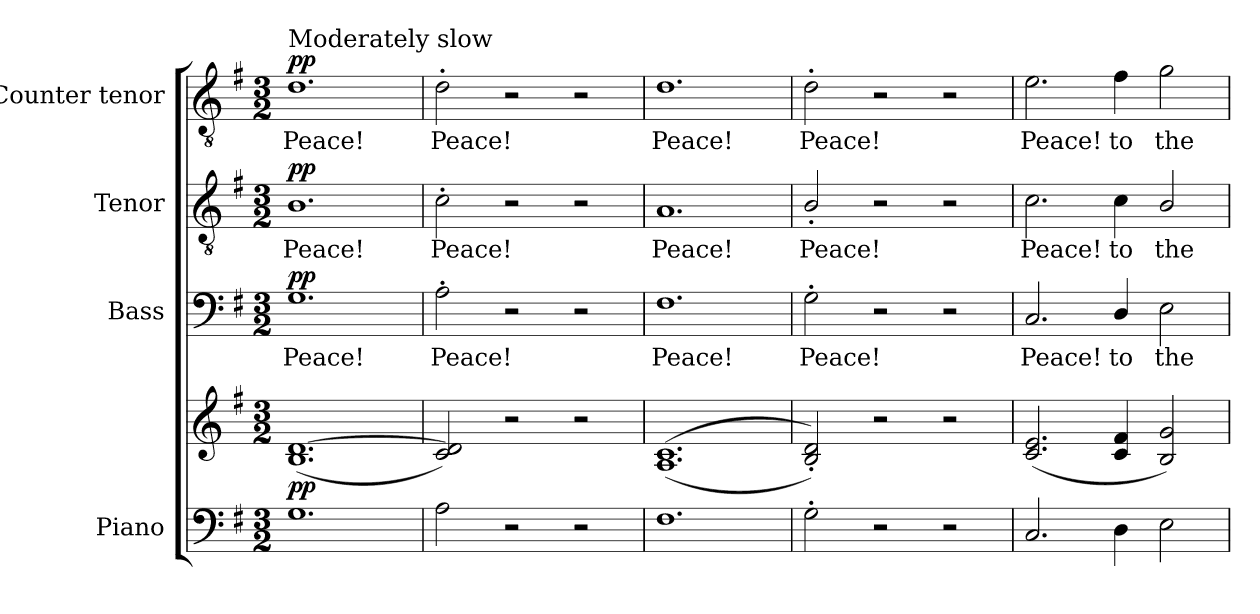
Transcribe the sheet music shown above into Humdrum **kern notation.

**kern	**kern	**dynam	**kern	**text	**dynam	**kern	**text	**dynam	**kern	**text	**dynam
*part4	*part4	*part4	*part3	*part3	*part3	*part2	*part2	*part2	*part1	*part1	*part1
*staff5	*staff4	*staff4/5	*staff3	*staff3	*staff3	*staff2	*staff2	*staff2	*staff1	*staff1	*staff1
*I"Piano	*	*	*I"Bass	*	*	*I"Tenor	*	*	*I"Counter tenor	*	*
*I'Pno.	*	*	*I'B.	*	*	*I'T.	*	*	*	*	*
!!LO:PB:g=z
*clefF4	*clefG2	*	*clefF4	*	*	*clefGv2	*	*	*clefGv2	*	*
*	*	*	*	*	*	*ITrd7c12	*	*	*ITrd7c12	*	*
*k[f#]	*k[f#]	*	*k[f#]	*	*	*k[f#]	*	*	*k[f#]	*	*
*G:	*G:	*	*G:	*	*	*G:	*	*	*G:	*	*
*M3/2	*M3/2	*	*M3/2	*	*	*M3/2	*	*	*M3/2	*	*
*MM112	*MM112	*	*MM112	*	*	*MM112	*	*	*MM112	*	*
=1	=1	=1	=1	=1	=1	=1	=1	=1	=1	=1	=1
!	!	!	!	!LO:LY:b:color=#000000	!	!	!	!	!	!	!
!	!	!	!	!	!	!	!LO:LY:b:color=#000000	!	!	!	!
!	!	!	!	!	!	!	!	!	!LO:TX:a:t=Moderately slow	!	!
!	!	!	!	!	!	!	!	!	!	!LO:LY:b:color=#000000	!
1.Gi	(1.Bi [1.di	pp	1.Gi	Peace!	pp	1.BBi	Peace!	pp	1.Di	Peace!	pp
=2	=2	=2	=2	=2	=2	=2	=2	=2	=2	=2	=2
!	!	!	!	!LO:LY:b:color=#000000	!	!	!	!	!	!	!
!	!	!	!	!	!	!	!LO:LY:b:color=#000000	!	!	!	!
!	!	!	!	!	!	!	!	!	!	!LO:LY:b:color=#000000	!
2Ai\	2ci/ 2di])	.	2A'i\	Peace!	.	2C'i\	Peace!	.	2D'i\	Peace!	.
2r	2r	.	2r	.	.	2r	.	.	2r	.	.
2r	2r	.	2r	.	.	2r	.	.	2r	.	.
=3	=3	=3	=3	=3	=3	=3	=3	=3	=3	=3	=3
!	!	!	!	!LO:LY:b:color=#000000	!	!	!	!	!	!	!
!	!	!	!	!	!	!	!LO:LY:b:color=#000000	!	!	!	!
!	!	!	!	!	!	!	!	!	!	!LO:LY:b:color=#000000	!
1.F#i	((1.Ai 1.ci	.	1.F#i	Peace!	.	1.AAi	Peace!	.	1.Di	Peace!	.
=4	=4	=4	=4	=4	=4	=4	=4	=4	=4	=4	=4
!	!	!	!	!LO:LY:b:color=#000000	!	!	!	!	!	!	!
!	!	!	!	!	!	!	!LO:LY:b:color=#000000	!	!	!	!
!	!	!	!	!	!	!	!	!	!	!LO:LY:b:color=#000000	!
2G'i\	2Bi/' 2di'))	.	2G'i\	Peace!	.	2BB'i/	Peace!	.	2D'i\	Peace!	.
2r	2r	.	2r	.	.	2r	.	.	2r	.	.
2r	2r	.	2r	.	.	2r	.	.	2r	.	.
=5	=5	=5	=5	=5	=5	=5	=5	=5	=5	=5	=5
!	!	!	!	!LO:LY:b:color=#000000	!	!	!	!	!	!	!
!	!	!	!	!	!	!	!LO:LY:b:color=#000000	!	!	!	!
!	!	!	!	!	!	!	!	!	!	!LO:LY:b:color=#000000	!
2.Ci/	(2.ci/ 2.ei	.	2.Ci/	Peace!	.	2.Ci\	Peace!	.	2.Ei\	Peace!	.
!	!	!	!	!LO:LY:b:color=#000000	!	!	!	!	!	!	!
!	!	!	!	!	!	!	!LO:LY:b:color=#000000	!	!	!	!
!	!	!	!	!	!	!	!	!	!	!LO:LY:b:color=#000000	!
4Di\	4ci/ 4f#i	.	4Di/	to	.	4Ci\	to	.	4F#i\	to	.
!	!	!	!	!LO:LY:b:color=#000000	!	!	!	!	!	!	!
!	!	!	!	!	!	!	!LO:LY:b:color=#000000	!	!	!	!
!	!	!	!	!	!	!	!	!	!	!LO:LY:b:color=#000000	!
2Ei\	2Bi/ 2gi)	.	2Ei\	the	.	2BBi/	the	.	2Gi\	the	.
=	=	=	=	=	=	=	=	=	=	=	=
*-	*-	*-	*-	*-	*-	*-	*-	*-	*-	*-	*-
